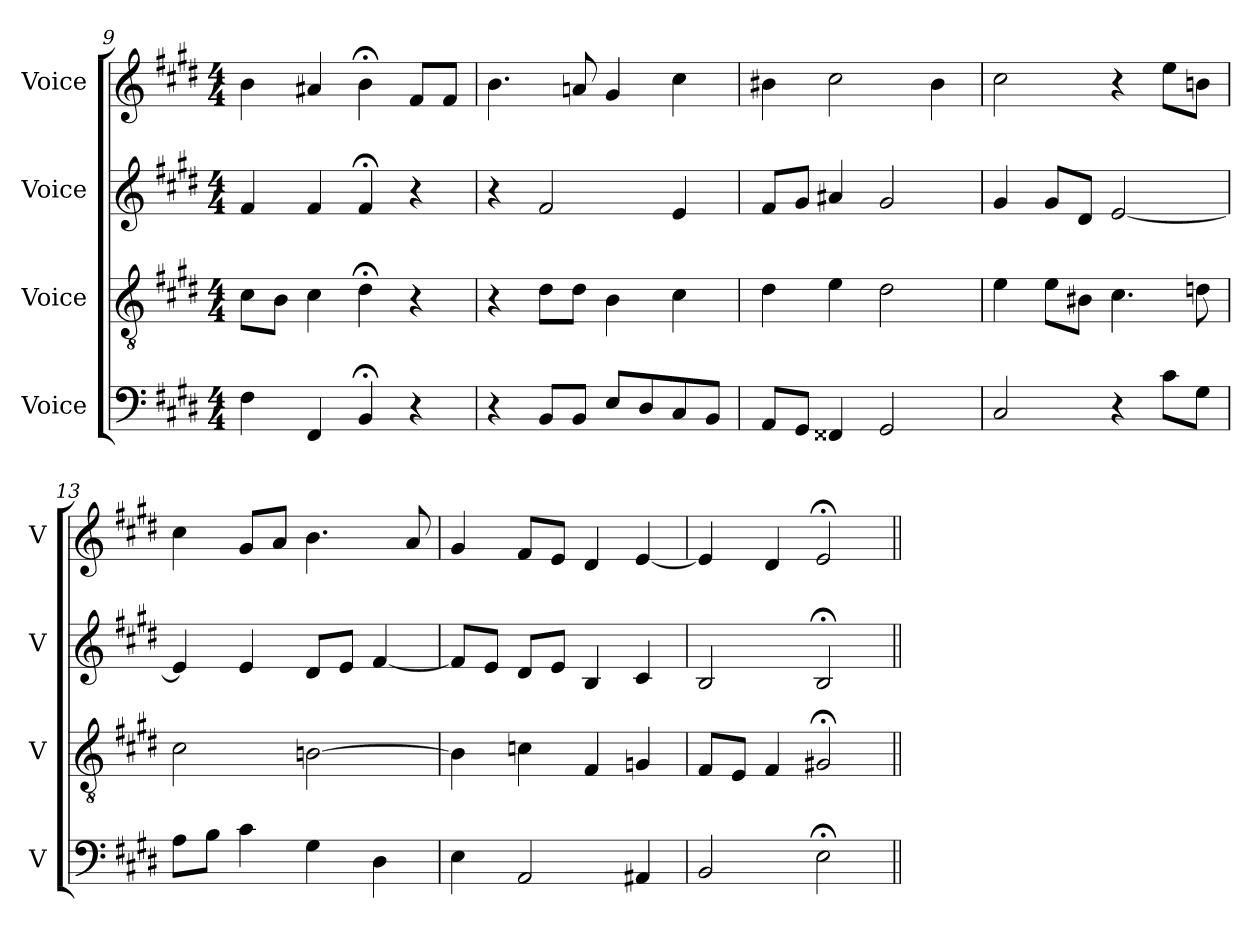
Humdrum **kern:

**kern	**kern	**kern	**kern
*part4	*part3	*part2	*part1
*staff4	*staff3	*staff2	*staff1
*I"Voice	*I"Voice	*I"Voice	*I"Voice
*I'V	*I'V	*I'V	*I'V
!!LO:LB:g=z
*clefF4	*clefGv2	*clefG2	*clefG2
*k[f#c#g#d#]	*k[f#c#g#d#]	*k[f#c#g#d#]	*k[f#c#g#d#]
*M4/4	*M4/4	*M4/4	*M4/4
=9	=9	=9	=9
4F#\	8c#\L	4f#/	4b\
.	8B\J	.	.
4FF#/	4c#\	4f#/	4a#X/
4BB;/	4d#;\	4f#;/	4b;\
4r	4r	4r	8f#/L
.	.	.	8f#/J
=10	=10	=10	=10
4r	4r	4r	4.b\
8BB/L	8d#\L	2f#/	.
8BB/J	8d#\J	.	8an/
8E/L	4B\	.	4g#/
8D#/	.	.	.
8C#/	4c#\	4e/	4cc#\
8BB/J	.	.	.
=11	=11	=11	=11
8AA/L	4d#\	8f#/L	4b#X\
8GG#/J	.	8g#/J	.
4FF##X/	4e\	4a#X/	2cc#\
2GG#/	2d#\	2g#/	.
.	.	.	4b#\
=12	=12	=12	=12
2C#/	4e\	4g#/	2cc#\
.	8e\L	8g#/L	.
.	8B#X\J	8d#/J	.
4r	4.c#\	[2e/	4r
8c#\L	.	.	8ee\L
8G#\J	8dn\	.	8bn\J
!!LO:PB:g=z
=13	=13	=13	=13
8A\L	2c#\	4e/]	4cc#\
8B\J	.	.	.
4c#\	.	4e/	8g#/L
.	.	.	8a/J
4G#\	[2Bn\	8d#/L	4.b\
.	.	8e/J	.
4D#\	.	[4f#/	.
.	.	.	8a/
=14	=14	=14	=14
4E\	4B\]	8f#/L]	4g#/
.	.	8e/J	.
2AA/	4cn\	8d#/L	8f#/L
.	.	8e/J	8e/J
.	4F#/	4B/	4d#/
4AA#X/	4Gn/	4c#/	[4e/
=15	=15	=15	=15
2BB/	8F#/L	2B/	4e/]
.	8E/J	.	.
.	4F#/	.	4d#/
2E;\	2G#X;/	2B;/	2e;/
=||	=||	=||	=||
*-	*-	*-	*-
